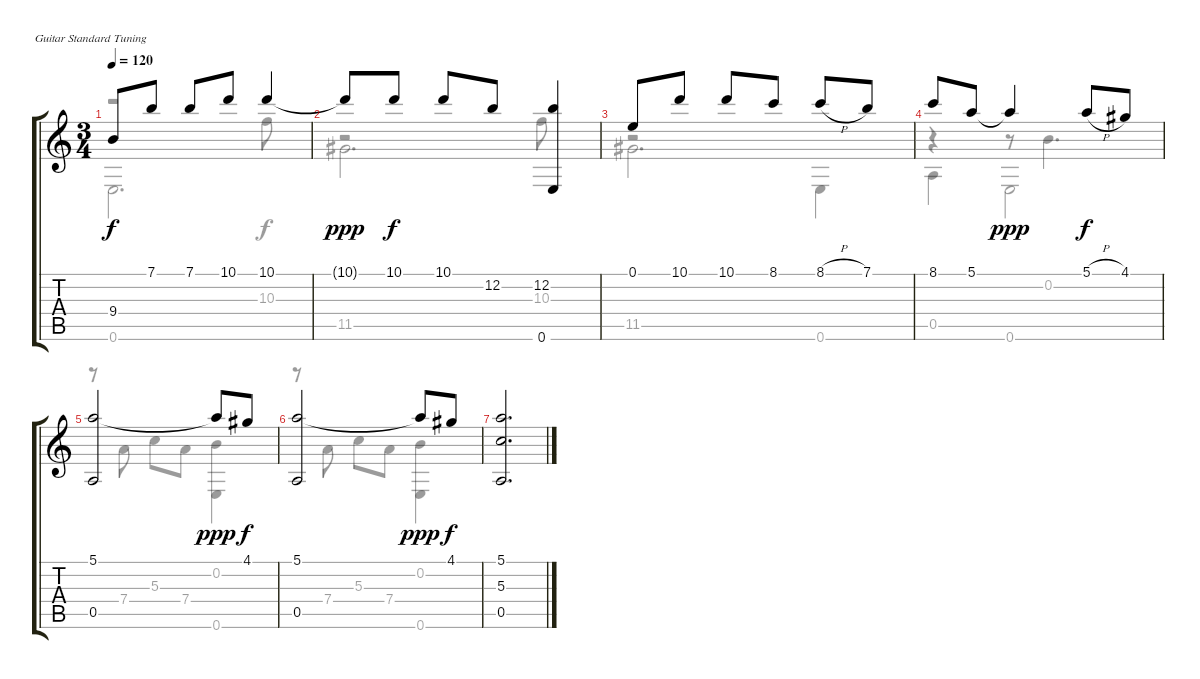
\bracketExtendMode groupsimilarinstruments
\firstSystemTrackNameOrientation horizontal
\otherSystemsTrackNameOrientation horizontal
\track "" {instrument acousticguitarnylon}
\staff {score tabs}
\tuning (E4 B3 G3 D3 A2 E2)
\voice
\ts (3 4)
\tempo 120
\clef g2
\ks aminor
9.4.8{dy f} 7.1.8 7.1.8 10.1.8 10.1.4 |
10.1{t}.8{dy ppp} 10.1.8{dy f} 10.1.8 12.2.8 (12.2 0.6).4 |
0.1.8 10.1.8 10.1.8 8.1.8 8.1{h}.8 7.1.8 |
8.1.8 5.1.8 5.1{t}.4{dy ppp} 5.1{h}.8{dy f} 4.1.8 |
(5.1 0.5).2 5.1{t}.8{dy ppp} 4.1.8{dy f} |
(5.1 0.5).2 5.1{t}.8{dy ppp} 4.1.8{dy f} |
(5.1 5.3 0.5).2{d}
\voice
\clef g2
\ottava regular
\simile none
\ks aminor
r.2{dy f} 10.3.8 |
r.2 10.3.8 |
11.5.2{d} |
0.5.4 r.8 0.2.4{d} |
r.8 7.4.8 5.3.8 7.4.8 (0.2 0.6).4 |
r.8 7.4.8 5.3.8 7.4.8 (0.2 0.6).4 |
\voice
\clef g2
\ottava regular
\simile none
\ks aminor
0.6.2{d dy f} |
11.5.2{d} |
r.2 0.6.4 |
r.4 0.6.2 |
|
|
